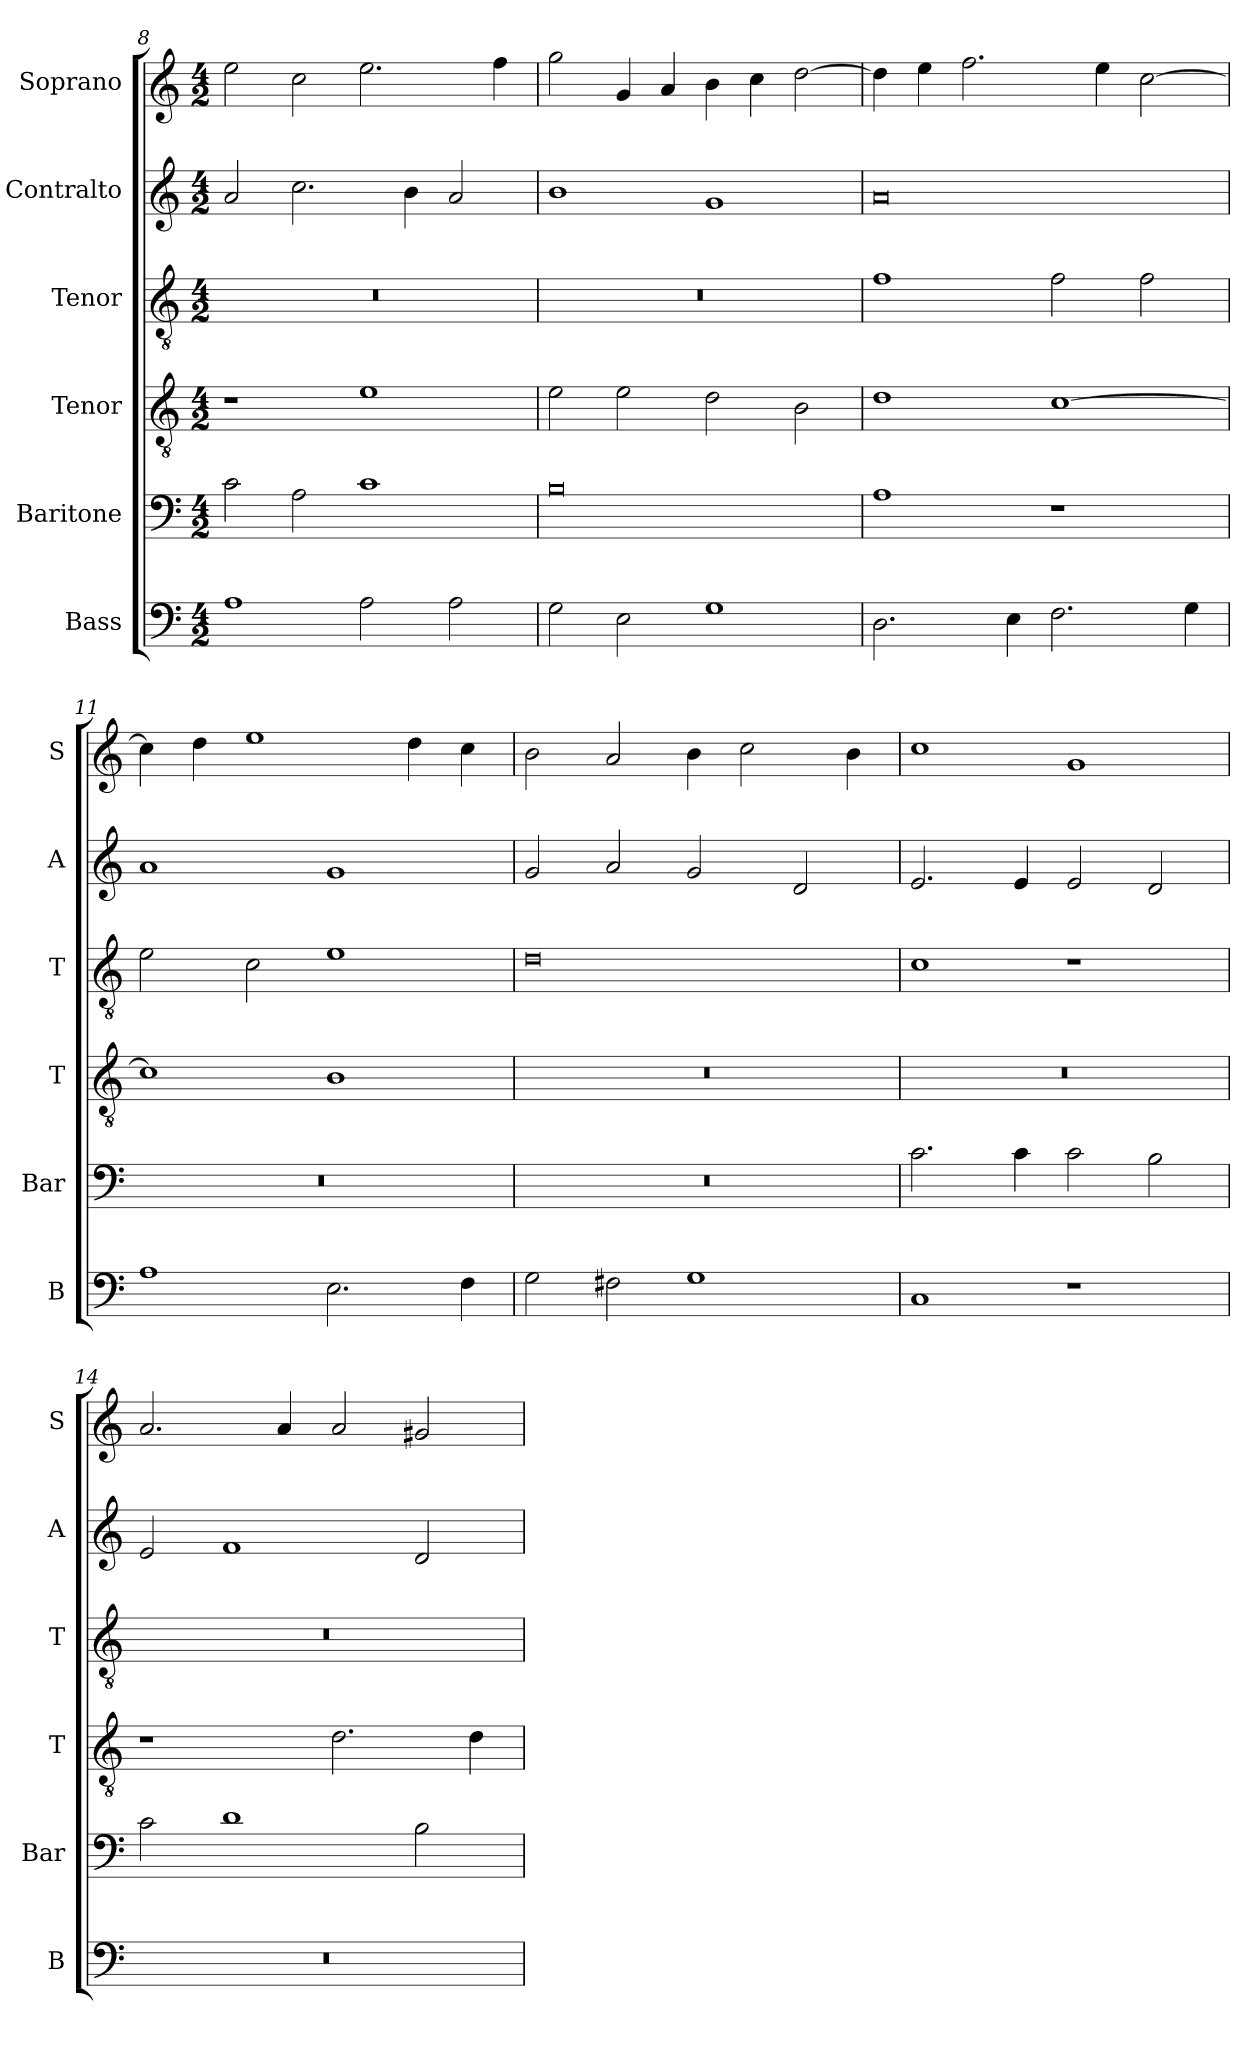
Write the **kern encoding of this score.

**kern	**kern	**kern	**kern	**kern	**kern
*part6	*part5	*part4	*part3	*part2	*part1
*staff6	*staff5	*staff4	*staff3	*staff2	*staff1
*I"Bass	*I"Baritone	*I"Tenor	*I"Tenor	*I"Contralto	*I"Soprano
*I'B	*I'Bar	*I'T	*I'T	*I'A	*I'S
*clefF4	*clefF4	*clefGv2	*clefGv2	*clefG2	*clefG2
*k[]	*k[]	*k[]	*k[]	*k[]	*k[]
*G:mix	*G:mix	*G:mix	*G:mix	*G:mix	*G:mix
*M4/2	*M4/2	*M4/2	*M4/2	*M4/2	*M4/2
=8	=8	=8	=8	=8	=8
1A	2c	1r	0r	2a	2ee
.	2A	.	.	2.cc	2cc
2A	1c	1e	.	.	2.ee
.	.	.	.	4b	.
2A	.	.	.	2a	.
.	.	.	.	.	4ff
=9	=9	=9	=9	=9	=9
2G	0B	2e	0r	1b	2gg
2E	.	2e	.	.	4g
.	.	.	.	.	4a
1G	.	2d	.	1g	4b
.	.	.	.	.	4cc
.	.	2B	.	.	[2dd
=10	=10	=10	=10	=10	=10
2.D	1A	1d	1f	0a	4dd]
.	.	.	.	.	4ee
.	.	.	.	.	2.ff
4E	.	.	.	.	.
2.F	1r	[1c	2f	.	.
.	.	.	.	.	4ee
.	.	.	2f	.	[2cc
4G	.	.	.	.	.
=11	=11	=11	=11	=11	=11
1A	0r	1c]	2e	1a	4cc]
.	.	.	.	.	4dd
.	.	.	2c	.	1ee
2.E	.	1B	1e	1g	.
.	.	.	.	.	4dd
4F	.	.	.	.	4cc
=12	=12	=12	=12	=12	=12
2G	0r	0r	0d	2g	2b
2F#X	.	.	.	2a	2a
1G	.	.	.	2g	4b
.	.	.	.	.	2cc
.	.	.	.	2d	.
.	.	.	.	.	4b
=13	=13	=13	=13	=13	=13
1C	2.c	0r	1c	2.e	1cc
.	4c	.	.	4e	.
1r	2c	.	1r	2e	1g
.	2B	.	.	2d	.
=14	=14	=14	=14	=14	=14
0r	2c	1r	0r	2e	2.a
.	1d	.	.	1f	.
.	.	.	.	.	4a
.	.	2.d	.	.	2a
.	2B	.	.	2d	2g#X
.	.	4d	.	.	.
=	=	=	=	=	=
*-	*-	*-	*-	*-	*-
